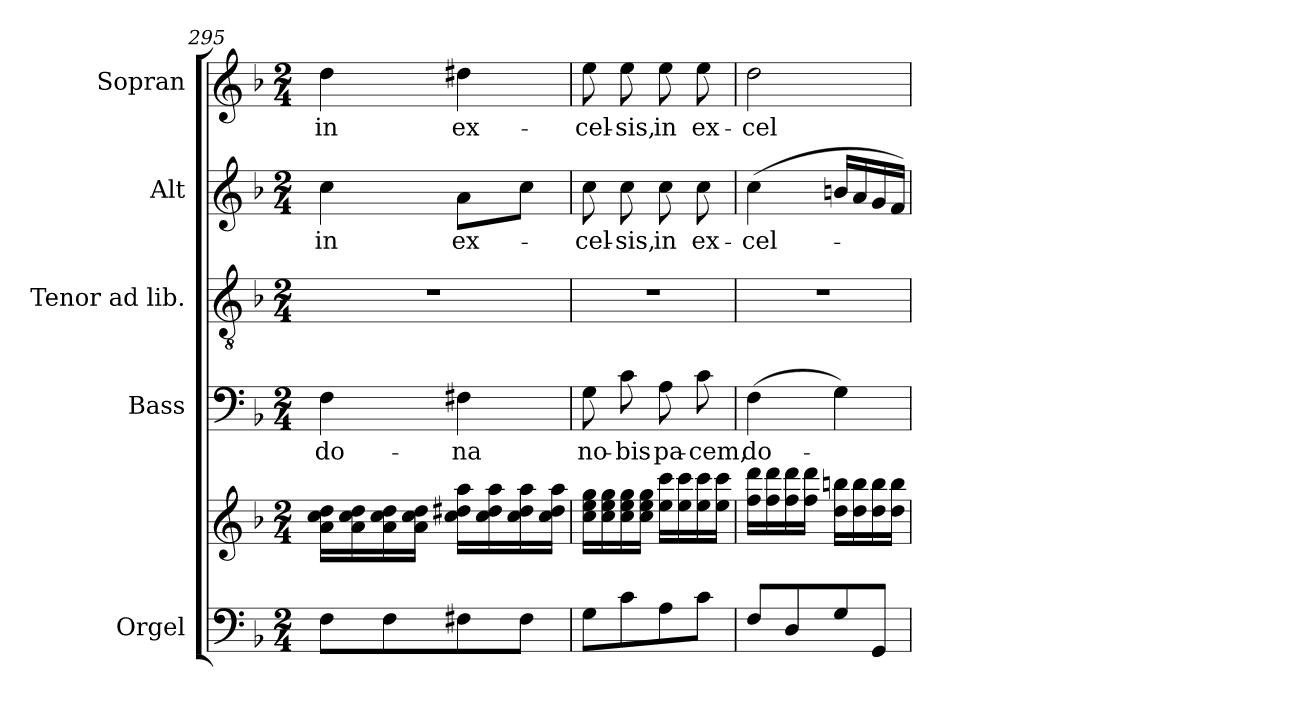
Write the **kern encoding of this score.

**kern	**kern	**kern	**text	**kern	**kern	**text	**kern	**text
*part5	*part5	*part4	*part4	*part3	*part2	*part2	*part1	*part1
*staff6	*staff5	*staff4	*staff4	*staff3	*staff2	*staff2	*staff1	*staff1
*I"Orgel	*	*I"Bass	*	*I"Tenor ad lib.	*I"Alt	*	*I"Sopran	*
*I'Org.	*	*I'B	*	*I'T	*I'A	*	*I'S	*
*clefF4	*clefG2	*clefF4	*	*clefGv2	*clefG2	*	*clefG2	*
*k[b-]	*k[b-]	*k[b-]	*	*k[b-]	*k[b-]	*	*k[b-]	*
*F:	*F:	*F:	*	*F:	*F:	*	*F:	*
*M2/4	*M2/4	*M2/4	*	*M2/4	*M2/4	*	*M2/4	*
=295	=295	=295	=295	=295	=295	=295	=295	=295
!	!	!	!LO:LY:b	!	!	!LO:LY:b	!	!LO:LY:b
8F\L	16a\ 16cc\ 16dd\LL	4F\	do-	2r	4cc\	in	4dd\	in
.	16a\ 16cc\ 16dd\	.	.	.	.	.	.	.
8F\	16a\ 16cc\ 16dd\	.	.	.	.	.	.	.
.	16a\ 16cc\ 16dd\JJ	.	.	.	.	.	.	.
!	!	!	!LO:LY:b	!	!	!LO:LY:b	!	!LO:LY:b
8F#X\	16cc\ 16dd#X\ 16aa\LL	4F#X\	-na	.	8a\L	ex-	4dd#X\	ex-
.	16cc\ 16dd#\ 16aa\	.	.	.	.	.	.	.
8F#\J	16cc\ 16dd#\ 16aa\	.	.	.	8cc\J	.	.	.
.	16cc\ 16dd#\ 16aa\JJ	.	.	.	.	.	.	.
!!LO:LB:g=z
=296	=296	=296	=296	=296	=296	=296	=296	=296
!	!	!	!LO:LY:b	!	!	!LO:LY:b	!	!LO:LY:b
8G\L	16cc\ 16ee\ 16gg\LL	8G\	no-	2r	8cc\	-cel-	8ee\	-cel-
.	16cc\ 16ee\ 16gg\	.	.	.	.	.	.	.
!	!	!	!LO:LY:b	!	!	!LO:LY:b	!	!LO:LY:b
8c\	16cc\ 16ee\ 16gg\	8c\	-bis	.	8cc\	-sis,	8ee\	-sis,
.	16cc\ 16ee\ 16gg\JJ	.	.	.	.	.	.	.
!	!	!	!LO:LY:b	!	!	!LO:LY:b	!	!LO:LY:b
8A\	16ee\ 16ccc\LL	8A\	pa-	.	8cc\	in	8ee\	in
.	16ee\ 16ccc\	.	.	.	.	.	.	.
!	!	!	!LO:LY:b	!	!	!LO:LY:b	!	!LO:LY:b
8c\J	16ee\ 16ccc\	8c\	-cem,	.	8cc\	ex-	8ee\	ex-
.	16ee\ 16ccc\JJ	.	.	.	.	.	.	.
=297	=297	=297	=297	=297	=297	=297	=297	=297
!	!	!	!LO:LY:b	!	!	!LO:LY:b	!	!LO:LY:b
8F/L	16ff\ 16ddd\LL	(>4F\	do-	2r	(>4cc\	-cel-	2dd\	-cel-
.	16ff\ 16ddd\	.	.	.	.	.	.	.
8D/	16ff\ 16ddd\	.	.	.	.	.	.	.
.	16ff\ 16ddd\JJ	.	.	.	.	.	.	.
8G/	16dd\ 16bbn\LL	4G\)	.	.	16bn/LL	.	.	.
.	16dd\ 16bb\	.	.	.	16a/	.	.	.
8GG/J	16dd\ 16bb\	.	.	.	16g/	.	.	.
.	16dd\ 16bb\JJ	.	.	.	16f/JJ)	.	.	.
=	=	=	=	=	=	=	=	=
*-	*-	*-	*-	*-	*-	*-	*-	*-
